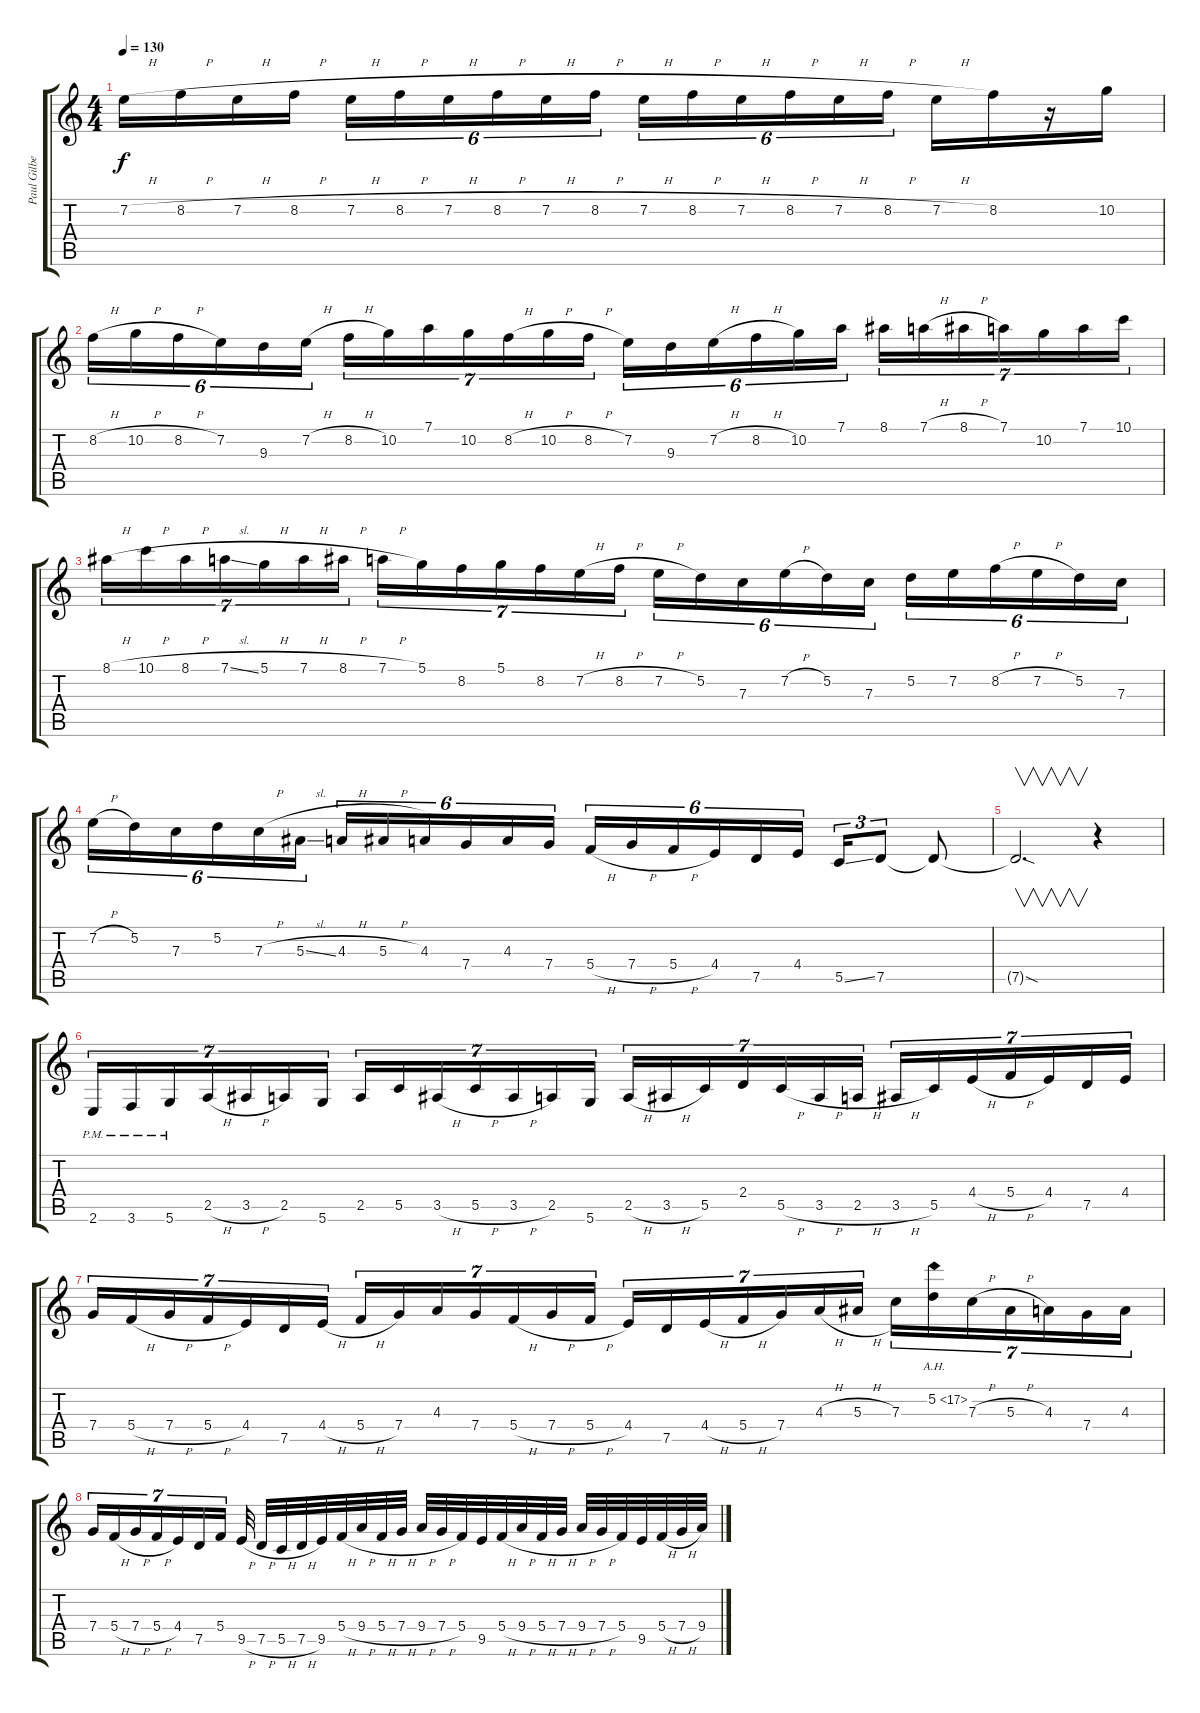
\track ("Paul Gilbert (Guitar 1)" "Paul Gilbe") {instrument distortionguitar}
\staff {score tabs}
\tuning (D4 A3 F3 C3 G2 D2) {hide}
\ts (4 4)
\tempo 130
\clef g2
\ks c
7.2{h}.16{dy f instrument distortionguitar} 8.2{h}.16 7.2{h}.16 8.2{h}.16 7.2{h}.16{tu (6 4)} 8.2{h}.16{tu (6 4)} 7.2{h}.16{tu (6 4)} 8.2{h}.16{tu (6 4)} 7.2{h}.16{tu (6 4)} 8.2{h}.16{tu (6 4)} 7.2{h}.16{tu (6 4)} 8.2{h}.16{tu (6 4)} 7.2{h}.16{tu (6 4)} 8.2{h}.16{tu (6 4)} 7.2{h}.16{tu (6 4)} 8.2{h}.16{tu (6 4)} 7.2{h}.16 8.2.16 r.16 10.2.16 |
8.2{h}.16{tu (6 4)} 10.2{h}.16{tu (6 4)} 8.2{h}.16{tu (6 4)} 7.2.16{tu (6 4)} 9.3.16{tu (6 4)} 7.2{h}.16{tu (6 4)} 8.2{h}.16{tu (7 4)} 10.2.16{tu (7 4)} 7.1.16{tu (7 4)} 10.2.16{tu (7 4)} 8.2{h}.16{tu (7 4)} 10.2{h}.16{tu (7 4)} 8.2{h}.16{tu (7 4)} 7.2.16{tu (6 4)} 9.3.16{tu (6 4)} 7.2{h}.16{tu (6 4)} 8.2{h}.16{tu (6 4)} 10.2.16{tu (6 4)} 7.1.16{tu (6 4)} 8.1.16{tu (7 4)} 7.1{h}.16{tu (7 4)} 8.1{h}.16{tu (7 4)} 7.1.16{tu (7 4)} 10.2.16{tu (7 4)} 7.1.16{tu (7 4)} 10.1.16{tu (7 4)} |
8.1{h}.16{tu (7 4)} 10.1{h}.16{tu (7 4)} 8.1{h}.16{tu (7 4)} 7.1{sl}.16{tu (7 4)} 5.1{h}.16{tu (7 4)} 7.1{h}.16{tu (7 4)} 8.1{h}.16{tu (7 4)} 7.1{h}.16{tu (7 4)} 5.1.16{tu (7 4)} 8.2.16{tu (7 4)} 5.1.16{tu (7 4)} 8.2.16{tu (7 4)} 7.2{h}.16{tu (7 4)} 8.2{h}.16{tu (7 4)} 7.2{h}.16{tu (6 4)} 5.2.16{tu (6 4)} 7.3.16{tu (6 4)} 7.2{h}.16{tu (6 4)} 5.2.16{tu (6 4)} 7.3.16{tu (6 4)} 5.2.16{tu (6 4)} 7.2.16{tu (6 4)} 8.2{h}.16{tu (6 4)} 7.2{h}.16{tu (6 4)} 5.2.16{tu (6 4)} 7.3.16{tu (6 4)} |
7.2{h}.16{tu (6 4)} 5.2.16{tu (6 4)} 7.3.16{tu (6 4)} 5.2.16{tu (6 4)} 7.3{h}.16{tu (6 4)} 5.3{sl}.16{tu (6 4)} 4.3{h}.16{tu (6 4)} 5.3{h}.16{tu (6 4)} 4.3.16{tu (6 4)} 7.4.16{tu (6 4)} 4.3.16{tu (6 4)} 7.4.16{tu (6 4)} 5.4{h}.16{tu (6 4)} 7.4{h}.16{tu (6 4)} 5.4{h}.16{tu (6 4)} 4.4.16{tu (6 4)} 7.5.16{tu (6 4)} 4.4.16{tu (6 4)} 5.5{ss}.16{tu (3 2)} 7.5.8{tu (3 2)} 7.5{t}.8 |
7.5{sod t}.2{v d} r.4 |
2.6{pm}.16{tu (7 4)} 3.6{pm}.16{tu (7 4)} 5.6{pm}.16{tu (7 4)} 2.5{h}.16{tu (7 4)} 3.5{h}.16{tu (7 4)} 2.5.16{tu (7 4)} 5.6.16{tu (7 4)} 2.5.16{tu (7 4)} 5.5.16{tu (7 4)} 3.5{h}.16{tu (7 4)} 5.5{h}.16{tu (7 4)} 3.5{h}.16{tu (7 4)} 2.5.16{tu (7 4)} 5.6.16{tu (7 4)} 2.5{h}.16{tu (7 4)} 3.5{h}.16{tu (7 4)} 5.5.16{tu (7 4)} 2.4.16{tu (7 4)} 5.5{h}.16{tu (7 4)} 3.5{h}.16{tu (7 4)} 2.5{h}.16{tu (7 4)} 3.5{h}.16{tu (7 4)} 5.5.16{tu (7 4)} 4.4{h}.16{tu (7 4)} 5.4{h}.16{tu (7 4)} 4.4.16{tu (7 4)} 7.5.16{tu (7 4)} 4.4.16{tu (7 4)} |
7.4.16{tu (7 4)} 5.4{h}.16{tu (7 4)} 7.4{h}.16{tu (7 4)} 5.4{h}.16{tu (7 4)} 4.4.16{tu (7 4)} 7.5.16{tu (7 4)} 4.4{h}.16{tu (7 4)} 5.4{h}.16{tu (7 4)} 7.4.16{tu (7 4)} 4.3.16{tu (7 4)} 7.4.16{tu (7 4)} 5.4{h}.16{tu (7 4)} 7.4{h}.16{tu (7 4)} 5.4{h}.16{tu (7 4)} 4.4.16{tu (7 4)} 7.5.16{tu (7 4)} 4.4{h}.16{tu (7 4)} 5.4{h}.16{tu (7 4)} 7.4.16{tu (7 4)} 4.3{h}.16{tu (7 4)} 5.3{h}.16{tu (7 4)} 7.3.16{tu (7 4)} 5.2{ah 12}.16{tu (7 4)} 7.3{h}.16{tu (7 4)} 5.3{h}.16{tu (7 4)} 4.3.16{tu (7 4)} 7.4.16{tu (7 4)} 4.3.16{tu (7 4)} |
7.4.16{tu (7 4)} 5.4{h}.16{tu (7 4)} 7.4{h}.16{tu (7 4)} 5.4{h}.16{tu (7 4)} 4.4.16{tu (7 4)} 7.5.16{tu (7 4)} 5.4.16{tu (7 4)} 9.5{h}.32 7.5{h}.32 5.5{h}.32 7.5{h}.32 9.5.32 5.4{h}.32 9.4{h}.32 5.4{h}.32 7.4{h}.32 9.4{h}.32 7.4{h}.32 5.4.32 9.5.32 5.4{h}.32 9.4{h}.32 5.4{h}.32 7.4{h}.32 9.4{h}.32 7.4{h}.32 5.4.32 9.5.32 5.4{h}.32 7.4{h}.32 9.4.32
